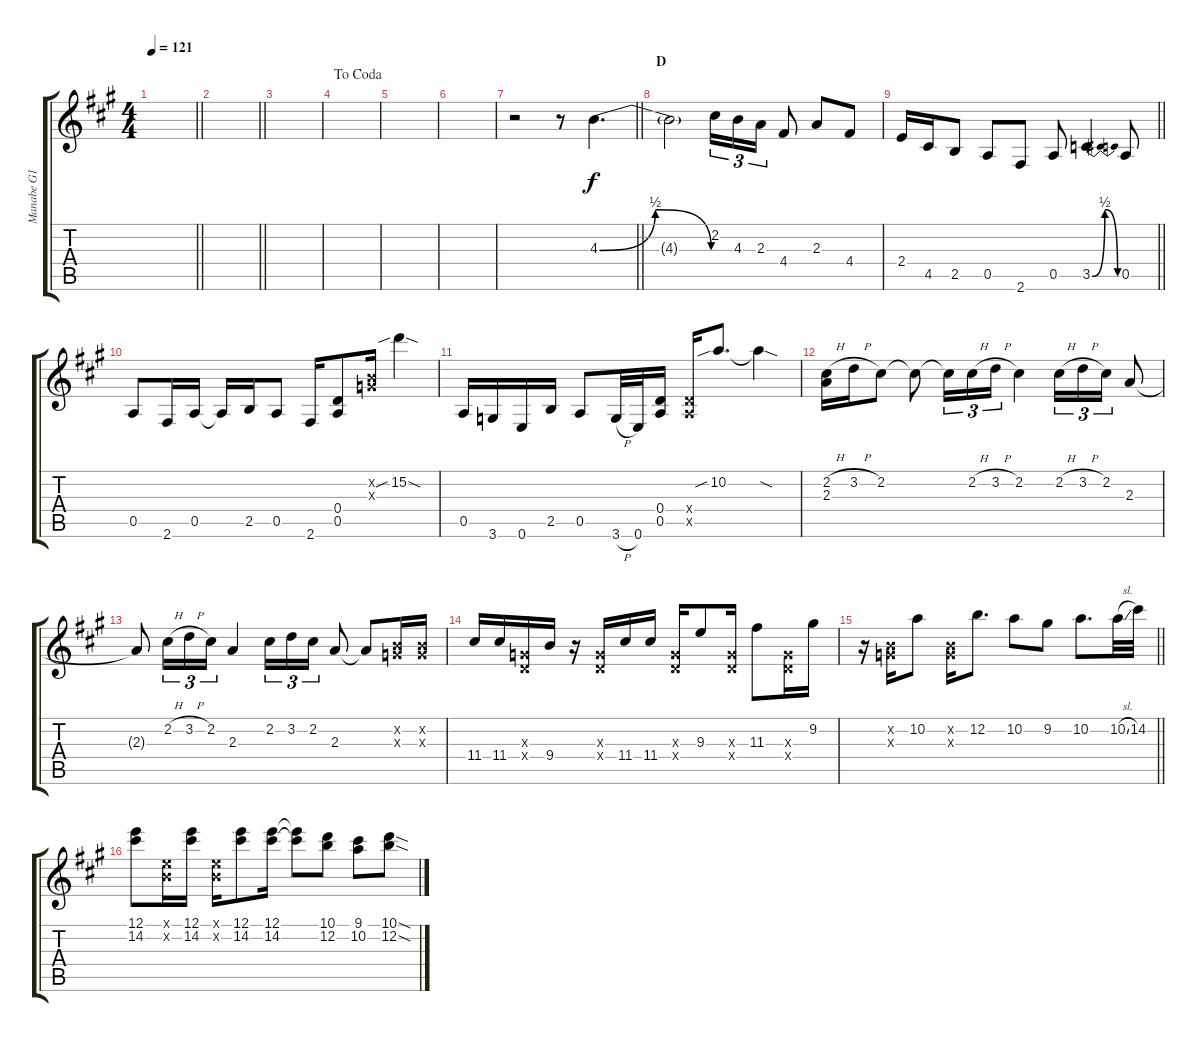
\track ("Manabe G1" "Manabe G1") {instrument distortionguitar}
\staff {score tabs}
\tuning (E4 B3 G3 D3 A2 E2) {hide}
\ts (4 4)
\tempo 121
\clef g2
\barLineRight lightlight
\ks a
|
\section ("" "")
\barLineRight lightlight
|
|
\jump dacoda
|
|
|
\barLineRight lightlight
r.2 r.8 4.3{be (bendrelease 0 0 14 2 30 2 60 0)}.4{d} |
\section ("" "D")
4.3{t}.2 2.2.16{tu (3 2)} 4.3.16{tu (3 2)} 2.3.16{tu (3 2)} 4.4.8 2.3.8 4.4.8 |
\barLineRight lightlight
2.4.16 4.5.16 2.5.8 0.5.8 2.6.8 0.5.8 3.5{be (bendrelease 0 0 15 2 45 2 60 0)}.4 0.5.8 |
\section ("" "")
0.5.8 2.6.16 0.5.16 0.5{t}.16 2.5.16 0.5.8 2.6.16 (0.4 0.5).8 (0.2{x} 0.3{x}).16 15.2{sib sod}.4 |
0.5.16 3.6.16 0.6.16 2.5.16 0.5.8 3.6{h}.32 0.6.32 (0.4 0.5).16 (0.4{x} 0.5{x}).16 10.2{sib}.8{d} 10.2{sod t}.4 |
(2.2{h} 2.3).16 3.2{h}.16 2.2.8 2.2{t}.8 2.2{t}.16{tu (3 2)} 2.2{h}.16{tu (3 2)} 3.2{h}.16{tu (3 2)} 2.2.4 2.2{h}.16{tu (3 2)} 3.2{h}.16{tu (3 2)} 2.2.16{tu (3 2)} 2.3.8 |
2.3{t}.8 2.2{h}.16{tu (3 2)} 3.2{h}.16{tu (3 2)} 2.2.16{tu (3 2)} 2.3.4 2.2.16{tu (3 2)} 3.2.16{tu (3 2)} 2.2.16{tu (3 2)} 2.3.8 2.3{t}.8 (0.2{x} 0.3{x}).16 (0.2{x} 0.3{x}).16 |
11.4.16 11.4.16 (0.3{x} 0.4{x}).16 9.4.16 r.16 (0.3{x} 0.4{x}).16 11.4.16 11.4.16 (0.3{x} 0.4{x}).16 9.3.8 (0.3{x} 0.4{x}).16 11.3.8 (0.3{x} 0.4{x}).16 9.2.16 |
\barLineRight lightlight
r.16 (0.2{x} 0.3{x}).16 10.2.8 (0.2{x} 0.3{x}).16 12.2.8{d} 10.2.8 9.2.8 10.2.8{d} 10.2{sl}.32 14.2.32 |
\section ("" "")
(12.1 14.2).8 (0.1{x} 0.2{x}).16 (12.1 14.2).16 (0.1{x} 0.2{x}).16 (12.1 14.2).8 (12.1 14.2).16 (12.1{t} 14.2{t}).8 (10.1 12.2).8 (9.1 10.2).8 (10.1{sod} 12.2{sod}).8
